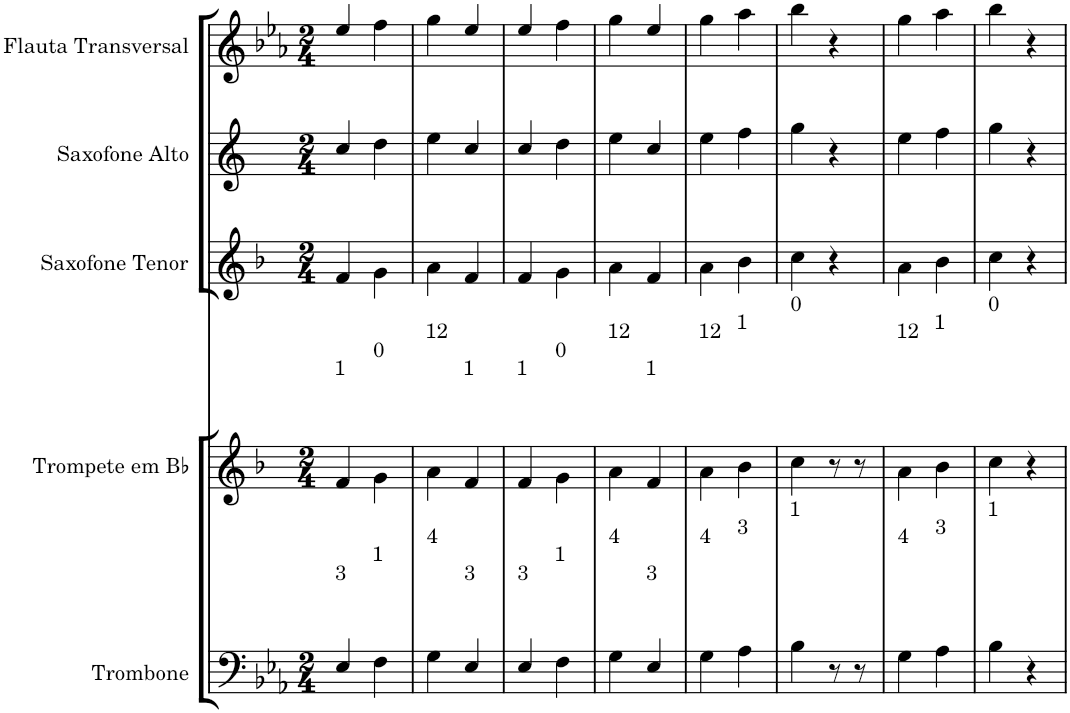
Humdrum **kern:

**kern	**kern	**kern	**kern	**kern
*part5	*part4	*part3	*part2	*part1
*staff5	*staff4	*staff3	*staff2	*staff1
*I"Trombone	*I"Trompete em Bb	*I"Saxofone Tenor	*I"Saxofone Alto	*I"Flauta Transversal
*I'Tbn.	*I'Tpt. em Bb	*I'Sax. Tn.	*	*I'Fl.
*clefF4	*clefG2	*clefG2	*clefG2	*clefG2
*	*Trd1c2	*Trd8c14	*Trd5c9	*
*k[b-e-a-]	*k[b-]	*k[b-]	*k[]	*k[b-e-a-]
*M2/4	*M2/4	*M2/4	*M2/4	*M2/4
=1	=1	=1	=1	=1
!	!LO:TX:a:t=1	!	!	!
!LO:TX:a:t=3	!	!	!	!
4E-/	4f/	4f/	4cc/	4ee-/
!	!LO:TX:a:t=0	!	!	!
!LO:TX:a:t=1	!	!	!	!
4F\	4g\	4g\	4dd\	4ff\
=2	=2	=2	=2	=2
!	!LO:TX:a:t=12	!	!	!
!LO:TX:a:t=4	!	!	!	!
4G\	4a\	4a\	4ee\	4gg\
!	!LO:TX:a:t=1	!	!	!
!LO:TX:a:t=3	!	!	!	!
4E-/	4f/	4f/	4cc/	4ee-/
=3	=3	=3	=3	=3
!	!LO:TX:a:t=1	!	!	!
!LO:TX:a:t=3	!	!	!	!
4E-/	4f/	4f/	4cc/	4ee-/
!	!LO:TX:a:t=0	!	!	!
!LO:TX:a:t=1	!	!	!	!
4F\	4g\	4g\	4dd\	4ff\
=4	=4	=4	=4	=4
!	!LO:TX:a:t=12	!	!	!
!LO:TX:a:t=4	!	!	!	!
4G\	4a\	4a\	4ee\	4gg\
!	!LO:TX:a:t=1	!	!	!
!LO:TX:a:t=3	!	!	!	!
4E-/	4f/	4f/	4cc/	4ee-/
=5	=5	=5	=5	=5
!	!LO:TX:a:t=12	!	!	!
!LO:TX:a:t=4	!	!	!	!
4G\	4a\	4a\	4ee\	4gg\
!	!LO:TX:a:t=1	!	!	!
!LO:TX:a:t=3	!	!	!	!
4A-\	4b-\	4b-\	4ff\	4aa-\
=6	=6	=6	=6	=6
!	!LO:TX:a:t=0	!	!	!
!LO:TX:a:t=1	!	!	!	!
4B-\	4cc\	4cc\	4gg\	4bb-\
8r	8r	4r	4r	4r
8r	8r	.	.	.
=7	=7	=7	=7	=7
!	!LO:TX:a:t=12	!	!	!
!LO:TX:a:t=4	!	!	!	!
4G\	4a\	4a\	4ee\	4gg\
!	!LO:TX:a:t=1	!	!	!
!LO:TX:a:t=3	!	!	!	!
4A-\	4b-\	4b-\	4ff\	4aa-\
=8	=8	=8	=8	=8
!	!LO:TX:a:t=0	!	!	!
!LO:TX:a:t=1	!	!	!	!
4B-\	4cc\	4cc\	4gg\	4bb-\
4r	4r	4r	4r	4r
=	=	=	=	=
*-	*-	*-	*-	*-
